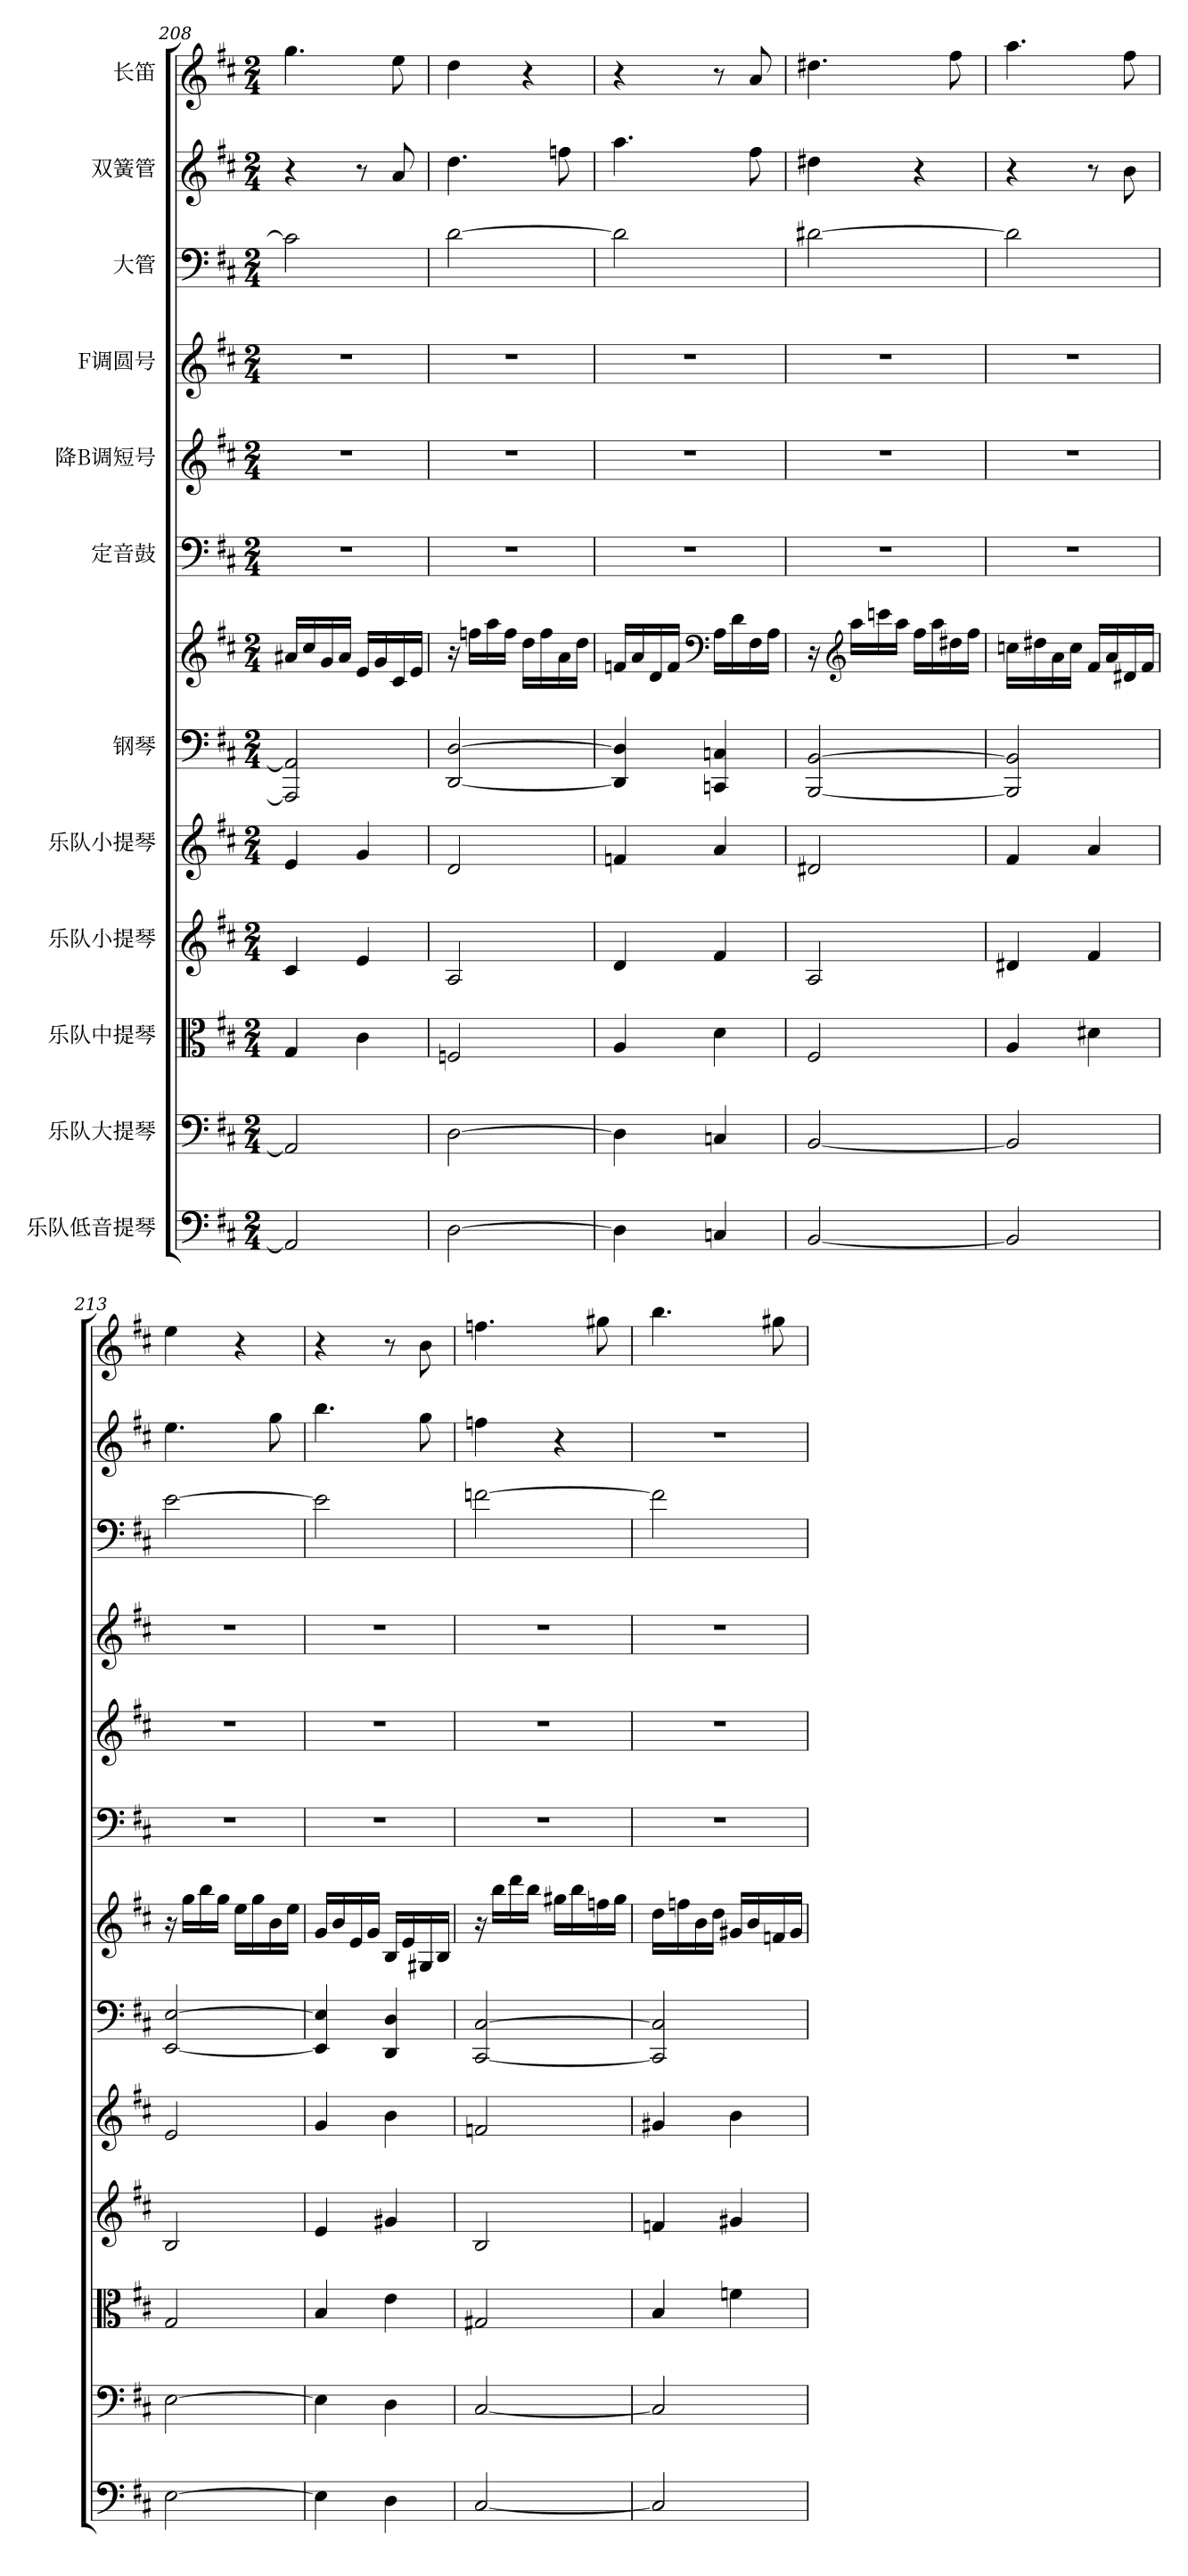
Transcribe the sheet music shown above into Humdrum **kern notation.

**kern	**kern	**kern	**kern	**kern	**kern	**kern	**kern	**kern	**kern	**kern	**kern	**kern
*part12	*part11	*part10	*part9	*part8	*part7	*part7	*part6	*part5	*part4	*part3	*part2	*part1
*staff13	*staff12	*staff11	*staff10	*staff9	*staff8	*staff7	*staff6	*staff5	*staff4	*staff3	*staff2	*staff1
*I"乐队低音提琴	*I"乐队大提琴	*I"乐队中提琴	*I"乐队小提琴	*I"乐队小提琴	*I"钢琴	*	*I"定音鼓	*I"降B调短号	*I"F调圆号	*I"大管	*I"双簧管	*I"长笛
*clefF4	*clefF4	*clefC3	*clefG2	*clefG2	*clefF4	*clefG2	*clefF4	*clefG2	*clefG2	*clefF4	*clefG2	*clefG2
*ITrd7c12	*	*	*	*	*	*	*	*ITrd1c2	*ITrd4c7	*	*	*
*k[f#c#]	*k[f#c#]	*k[f#c#]	*k[f#c#]	*k[f#c#]	*k[f#c#]	*k[f#c#]	*k[f#c#]	*k[]	*k[f#]	*k[f#c#]	*k[f#c#]	*k[f#c#]
*M2/4	*M2/4	*M2/4	*M2/4	*M2/4	*M2/4	*M2/4	*M2/4	*M2/4	*M2/4	*M2/4	*M2/4	*M2/4
=208	=208	=208	=208	=208	=208	=208	=208	=208	=208	=208	=208	=208
2AAA/]	2AA/]	4G/	4c#/	4e/	2AAA/] 2AA/]	16a#X/LL	2r	2r	2r	2c#\]	4r	4.gg\
.	.	.	.	.	.	16cc#/	.	.	.	.	.	.
.	.	.	.	.	.	16g/	.	.	.	.	.	.
.	.	.	.	.	.	16a#/JJ	.	.	.	.	.	.
.	.	4c#\	4e/	4g/	.	16e/LL	.	.	.	.	8r	.
.	.	.	.	.	.	16g/	.	.	.	.	.	.
.	.	.	.	.	.	16c#/	.	.	.	.	8a/	8ee\
.	.	.	.	.	.	16e/JJ	.	.	.	.	.	.
=209	=209	=209	=209	=209	=209	=209	=209	=209	=209	=209	=209	=209
[2DD\	[2D\	2Fn/	2A/	2d/	[2DD/ [2D/	16r	2r	2r	2r	[2d\	4.dd\	4dd\
.	.	.	.	.	.	16ffn\LL	.	.	.	.	.	.
.	.	.	.	.	.	16aa\	.	.	.	.	.	.
.	.	.	.	.	.	16ff\JJ	.	.	.	.	.	.
.	.	.	.	.	.	16dd\LL	.	.	.	.	.	4r
.	.	.	.	.	.	16ff\	.	.	.	.	.	.
.	.	.	.	.	.	16a\	.	.	.	.	8ffn\	.
.	.	.	.	.	.	16dd\JJ	.	.	.	.	.	.
!!LO:PB:g=z
=210	=210	=210	=210	=210	=210	=210	=210	=210	=210	=210	=210	=210
4DD\]	4D\]	4A/	4d/	4fn/	4DD/] 4D/]	16fn/LL	2r	2r	2r	2d\]	4.aa\	4r
.	.	.	.	.	.	16a/	.	.	.	.	.	.
.	.	.	.	.	.	16d/	.	.	.	.	.	.
.	.	.	.	.	.	16f/JJ	.	.	.	.	.	.
*	*	*	*	*	*	*clefF4	*	*	*	*	*	*
4CCn/	4Cn/	4d\	4f#/	4a/	4CCn/ 4Cn/	16A\LL	.	.	.	.	.	8r
.	.	.	.	.	.	16d\	.	.	.	.	.	.
.	.	.	.	.	.	16F#\	.	.	.	.	8ff#\	8a/
.	.	.	.	.	.	16A\JJ	.	.	.	.	.	.
=211	=211	=211	=211	=211	=211	=211	=211	=211	=211	=211	=211	=211
[2BBB/	[2BB/	2F#/	2A/	2d#X/	[2BBB/ [2BB/	16r	2r	2r	2r	[2d#X\	4dd#X\	4.dd#X\
*	*	*	*	*	*	*clefG2	*	*	*	*	*	*
.	.	.	.	.	.	16aa\LL	.	.	.	.	.	.
.	.	.	.	.	.	16cccn\	.	.	.	.	.	.
.	.	.	.	.	.	16aa\JJ	.	.	.	.	.	.
.	.	.	.	.	.	16ff#\LL	.	.	.	.	4r	.
.	.	.	.	.	.	16aa\	.	.	.	.	.	.
.	.	.	.	.	.	16dd#X\	.	.	.	.	.	8ff#\
.	.	.	.	.	.	16ff#\JJ	.	.	.	.	.	.
=212	=212	=212	=212	=212	=212	=212	=212	=212	=212	=212	=212	=212
2BBB/]	2BB/]	4A/	4d#X/	4f#/	2BBB/] 2BB/]	16ccn\LL	2r	2r	2r	2d#\]	4r	4.aa\
.	.	.	.	.	.	16dd#X\	.	.	.	.	.	.
.	.	.	.	.	.	16a\	.	.	.	.	.	.
.	.	.	.	.	.	16cc\JJ	.	.	.	.	.	.
.	.	4d#X\	4f#/	4a/	.	16f#/LL	.	.	.	.	8r	.
.	.	.	.	.	.	16a/	.	.	.	.	.	.
.	.	.	.	.	.	16d#X/	.	.	.	.	8b\	8ff#\
.	.	.	.	.	.	16f#/JJ	.	.	.	.	.	.
!!LO:PB:g=z
=213	=213	=213	=213	=213	=213	=213	=213	=213	=213	=213	=213	=213
[2EE\	[2E\	2G/	2B/	2e/	[2EE/ [2E/	16r	2r	2r	2r	[2e\	4.ee\	4ee\
.	.	.	.	.	.	16gg\LL	.	.	.	.	.	.
.	.	.	.	.	.	16bb\	.	.	.	.	.	.
.	.	.	.	.	.	16gg\JJ	.	.	.	.	.	.
.	.	.	.	.	.	16ee\LL	.	.	.	.	.	4r
.	.	.	.	.	.	16gg\	.	.	.	.	.	.
.	.	.	.	.	.	16b\	.	.	.	.	8gg\	.
.	.	.	.	.	.	16ee\JJ	.	.	.	.	.	.
=214	=214	=214	=214	=214	=214	=214	=214	=214	=214	=214	=214	=214
4EE\]	4E\]	4B/	4e/	4g/	4EE/] 4E/]	16g/LL	2r	2r	2r	2e\]	4.bb\	4r
.	.	.	.	.	.	16b/	.	.	.	.	.	.
.	.	.	.	.	.	16e/	.	.	.	.	.	.
.	.	.	.	.	.	16g/JJ	.	.	.	.	.	.
4DD\	4D\	4e\	4g#X/	4b\	4DD/ 4D/	16B/LL	.	.	.	.	.	8r
.	.	.	.	.	.	16e/	.	.	.	.	.	.
.	.	.	.	.	.	16G#X/	.	.	.	.	8gg\	8b\
.	.	.	.	.	.	16B/JJ	.	.	.	.	.	.
=215	=215	=215	=215	=215	=215	=215	=215	=215	=215	=215	=215	=215
[2CC#/	[2C#/	2G#X/	2B/	2fn/	[2CC#/ [2C#/	16r	2r	2r	2r	[2fn\	4ffn\	4.ffn\
.	.	.	.	.	.	16bb\LL	.	.	.	.	.	.
.	.	.	.	.	.	16ddd\	.	.	.	.	.	.
.	.	.	.	.	.	16bb\JJ	.	.	.	.	.	.
.	.	.	.	.	.	16gg#X\LL	.	.	.	.	4r	.
.	.	.	.	.	.	16bb\	.	.	.	.	.	.
.	.	.	.	.	.	16ffn\	.	.	.	.	.	8gg#X\
.	.	.	.	.	.	16gg#\JJ	.	.	.	.	.	.
=216	=216	=216	=216	=216	=216	=216	=216	=216	=216	=216	=216	=216
2CC#/]	2C#/]	4B/	4fn/	4g#X/	2CC#/] 2C#/]	16dd\LL	2r	2r	2r	2f\]	2r	4.bb\
.	.	.	.	.	.	16ffn\	.	.	.	.	.	.
.	.	.	.	.	.	16b\	.	.	.	.	.	.
.	.	.	.	.	.	16dd\JJ	.	.	.	.	.	.
.	.	4fn\	4g#X/	4b\	.	16g#X/LL	.	.	.	.	.	.
.	.	.	.	.	.	16b/	.	.	.	.	.	.
.	.	.	.	.	.	16fn/	.	.	.	.	.	8gg#X\
.	.	.	.	.	.	16g#/JJ	.	.	.	.	.	.
=	=	=	=	=	=	=	=	=	=	=	=	=
*-	*-	*-	*-	*-	*-	*-	*-	*-	*-	*-	*-	*-
